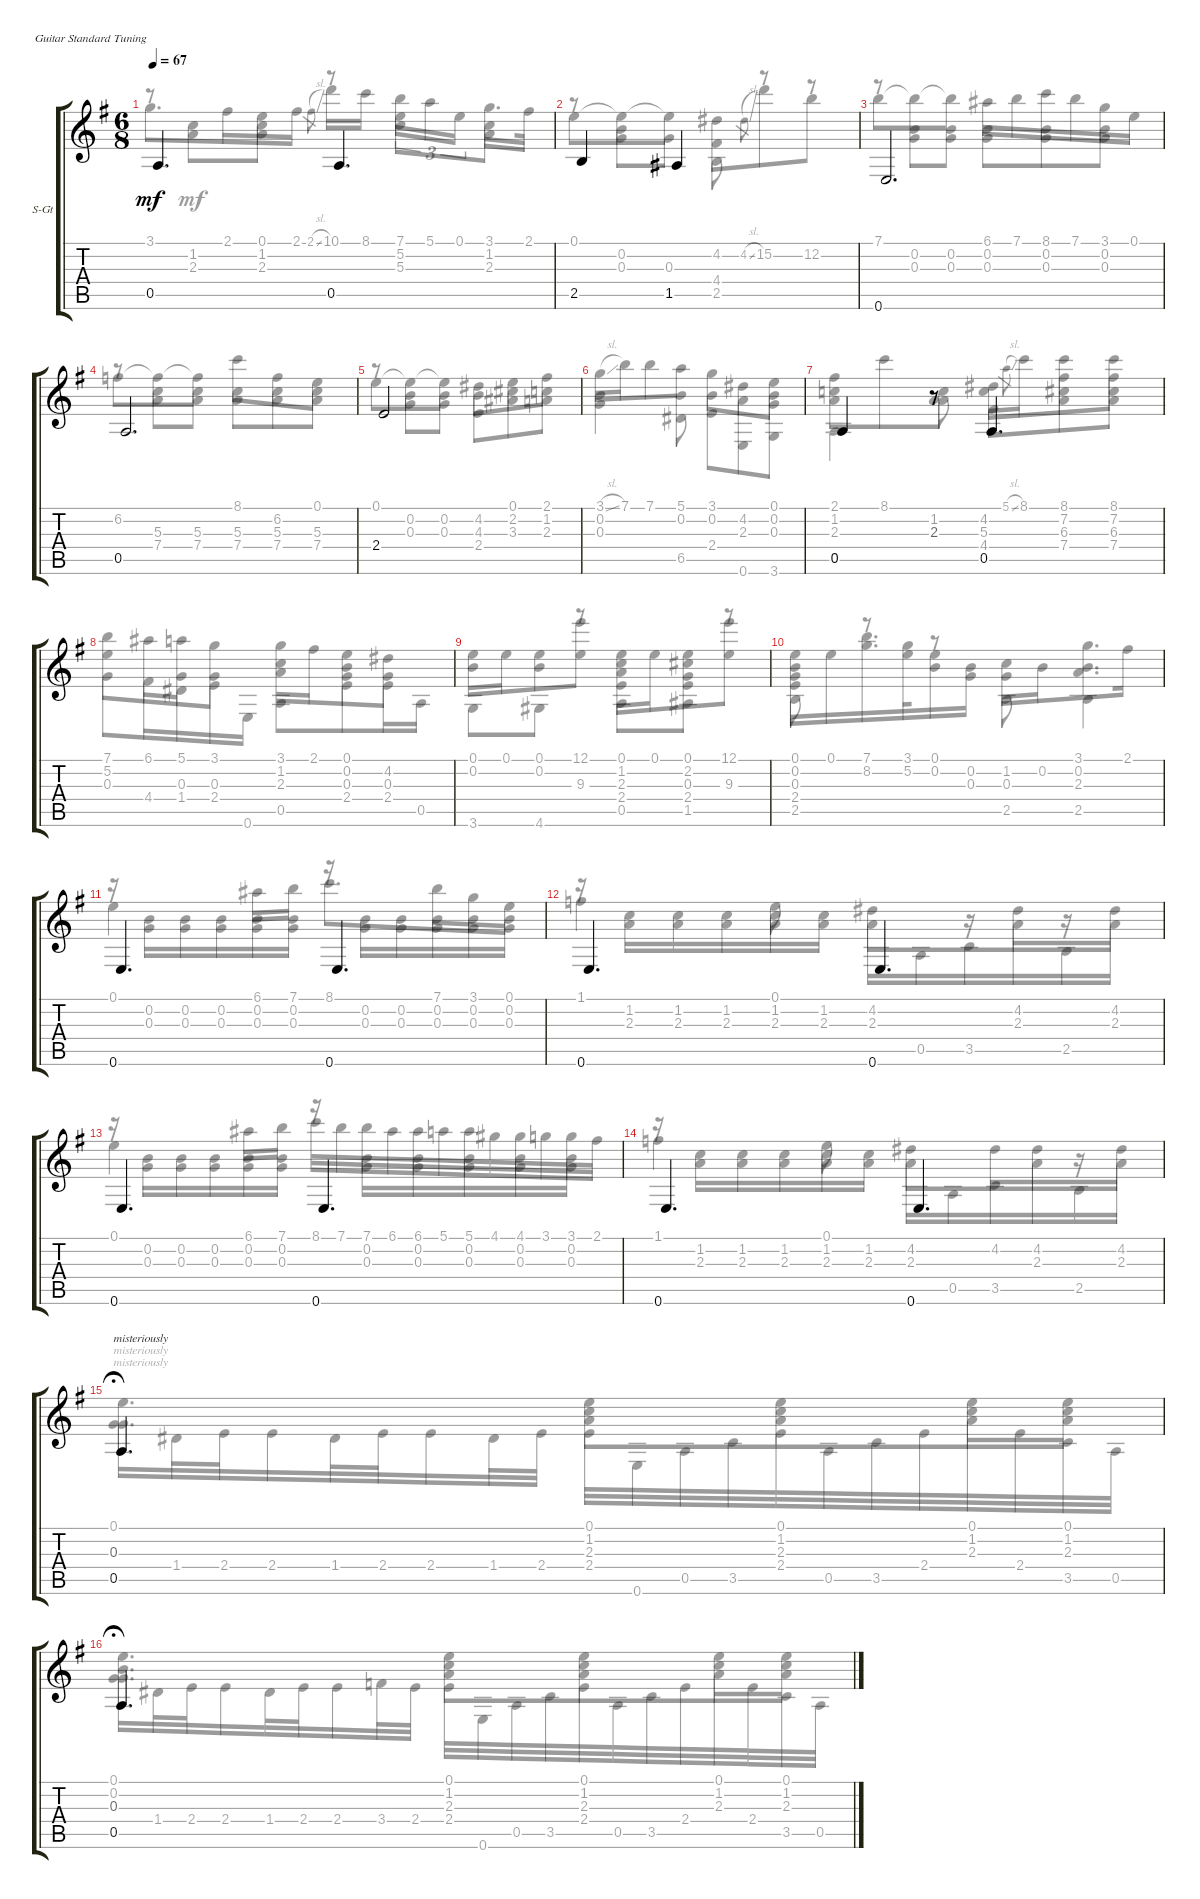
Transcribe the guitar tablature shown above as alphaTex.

\defaultSystemsLayout 4
\bracketExtendMode groupsimilarinstruments
\firstSystemTrackNameOrientation horizontal
\otherSystemsTrackNameOrientation horizontal
\track ("Steel Guitar" "S-Gt") {instrument acousticguitarsteel}
\staff {score tabs}
\tuning (E4 B3 G3 D3 A2 E2)
\voice
\ts (6 8)
\tempo 67
\clef g2
\ks eminor
0.5.4{d dy mf} 0.5.4{d} |
2.5.4 1.5.4 |
0.6.2{d} |
0.5.2{d} |
2.4.2 |
|
0.5.4 r.8 0.5.4{d} |
|
|
|
0.6.4{d} 0.6.4{d} |
0.6.4{d} 0.6.4{d} |
0.6.4{d} 0.6.4{d} |
0.6.4{d} 0.6.4{d} |
0.5.4{d txt "misteriously" fermata (medium 0.5)} |
0.5.4{d fermata (medium 0.5)}
\voice
\clef g2
\ottava regular
\simile none
\ks eminor
r.8{dy mf} (2.3 1.2).8 (2.3 1.2).8 r.8 (5.2 5.3).8 (2.3 1.2).8 |
r.8 (0.2 0.3).8 0.3.8 2.5.8 r.8 r.8 |
r.8 (0.3 0.2).8 (0.2 0.3).8 (0.3 0.2).8 (0.2 0.3).8 (0.3 0.2).8 |
r.8 (7.4 5.3).8 (7.4 5.3).8 (7.4 5.3).8 (7.4 5.3).8 (7.4 5.3).8 |
r.8 (0.2 0.3).8 (0.3 0.2).8 (4.3 2.4).8 (3.3 2.2).8 (2.3 1.2).8 |
(0.2 0.3).4 (0.2 6.5).8 (0.2 2.4).8 (2.3 0.6).8 (0.2 0.3 3.6).8 |
0.5.4 2.3.8 4.4.8 (7.4 6.3 7.2).8 (7.4 6.3 7.2).8 |
0.3.8 4.4.16 1.4.16 2.4.16 0.6.16 0.5.8 2.4.8 2.4.16 0.5.16 |
3.6.8 4.6.8 r.8 0.5.8 1.5.8 r.8 |
2.5.8 r.8 r.8 2.5.8 2.5.4 |
r.16 (0.3 0.2).16 (0.3 0.2).16 (0.3 0.2).16 (0.3 0.2).16 (0.3 0.2).16 r.16 (0.3 0.2).16 (0.3 0.2).16 (0.3 0.2).16 (0.3 0.2).16 (0.3 0.2).16 |
r.16 (2.3 1.2).16 (2.3 1.2).16 (2.3 1.2).16 (2.3 1.2).16 (2.3 1.2).16 2.3.16 0.5.16 3.5.16 2.3.16 2.5.16 2.3.16 |
r.16 (0.3 0.2).16 (0.3 0.2).16 (0.3 0.2).16 (0.3 0.2).16 (0.3 0.2).16 r.16 (0.3 0.2).16 (0.3 0.2).16 (0.3 0.2).16 (0.3 0.2).16 (0.3 0.2).16 |
r.16 (2.3 1.2).16 (2.3 1.2).16 (2.3 1.2).16 (2.3 1.2).16 (2.3 1.2).16 2.3.16 0.5.16 3.5.16 2.3.16 2.5.16 2.3.16 |
0.3.16{txt "misteriously" fermata (medium 0.5)} 1.4.32 2.4.32 2.4.16 1.4.32 2.4.32 2.4.16 1.4.32 2.4.32 2.4.32{fermata (short 0)} 0.6.32 0.5.32 3.5.32 2.4.32 0.5.32 3.5.32 2.4.32 2.3.32 2.4.32 3.5.32 0.5.32 |
0.3.16{fermata (medium 0.5)} 1.4.32 2.4.32 2.4.16 1.4.32 2.4.32 2.4.16 3.4.32 2.4.32 2.4.32{fermata (short 0)} 0.6.32 0.5.32 3.5.32 2.4.32 0.5.32 3.5.32 2.4.32 2.3.32 2.4.32 3.5.32 0.5.32
\voice
\clef g2
\ottava regular
\simile none
\ks eminor
3.1.8{d dy mf} 2.1.16 0.1.16 2.1.16 2.1{sl}.8{gr} 10.1.16 8.1.16 7.1.16{tu (3 2)} 5.1.16{tu (3 2)} 0.1.16{tu (3 2)} 3.1.16{d} 2.1.32 |
0.1.8 0.1{t}.8 0.1{t}.8 (4.2 4.4).8 4.2{sl}.8{gr} 15.2.8 12.2.8 |
7.1.8 7.1{t}.8 7.1{t}.8 6.1.16 7.1.16 8.1.16 7.1.16 3.1.16 0.1.16 |
6.2.8 6.2{t}.8 6.2{t}.8 8.1.8 6.2.8 0.1.8 |
0.1.8 0.1{t}.8 0.1{t}.8 4.2.8 0.1.8 2.1.8 |
3.1{sl}.16 7.1.16 7.1.8 5.1.8 3.1.8 4.2.8 0.1.8 |
(2.1 1.2 2.3).8 8.1.8 (1.2 2.3).8 (4.2 5.3).16 5.1{sl}.8{gr} 8.1.16 8.1.8 8.1.8 |
(5.2 7.1).8 6.1.16 (5.1 0.3).16 (3.1 0.3).8 (2.3 1.2 3.1).16 2.1.16 (0.1 0.2 0.3).8 (4.2 0.3).8 |
(0.1 0.2).16 0.1.16 (0.1 0.2).8 (9.3 12.1).8 (0.1 1.2 2.3 2.4).16 0.1.16 (0.1 2.2 0.3 2.4).8 (9.3 12.1).8 |
(0.1 0.2 0.3 2.4).16 0.1.16 (7.1 8.2).16{d} (3.1 5.2).32 (0.1 0.2).16 (0.2 0.3).16 (0.3 1.2).16 0.2.16 (0.2 2.3 3.1).8{d} 2.1.16 |
0.1.4 6.1.16 7.1.16 8.1.8{d} 7.1.16 3.1.16 0.1.16 |
1.1.4 0.1.8 4.2.8 r.16 4.2.16 r.16 4.2.16 |
0.1.4 6.1.16 7.1.16 8.1.32 7.1.32 7.1.32 6.1.32 6.1.32 5.1.32 5.1.32 4.1.32 4.1.32 3.1.32 3.1.32 2.1.32 |
1.1.4 0.1.8 4.2.8 4.2.16 4.2.16 r.16 4.2.16 |
(0.3 0.1).4{d txt "misteriously" fermata (medium 0.5)} (0.1 1.2 2.3).8{fermata (short 0)} (2.3 1.2 0.1).8 (0.1 1.2).16 (0.1 1.2 2.3).16 |
(0.2 0.1 0.3).4{d fermata (medium 0.5)} (2.3 1.2 0.1).8{fermata (short 0)} (0.1 1.2 2.3).8 (1.2 0.1).16 (0.1 1.2 2.3).16
